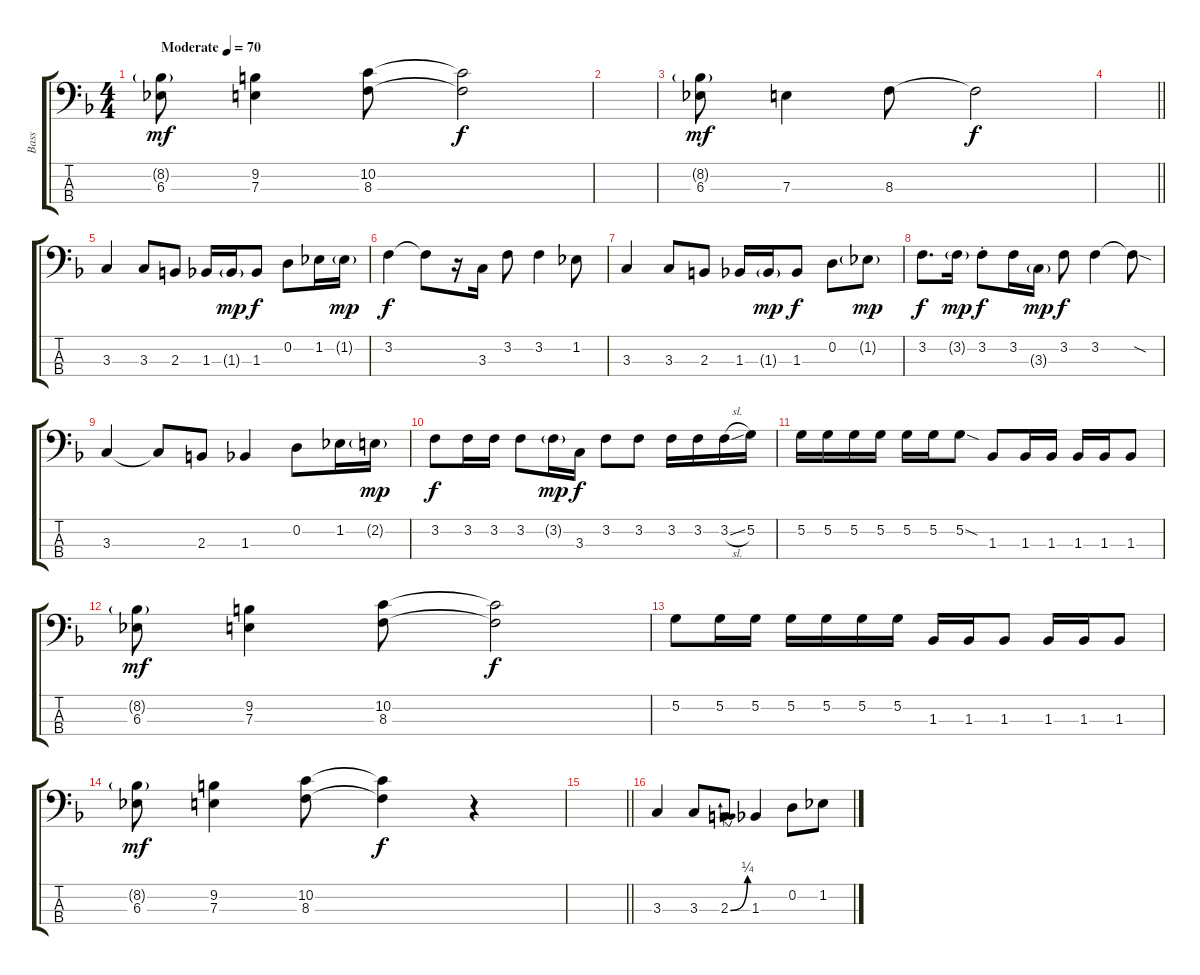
\track ("Bass" "Bass") {instrument electricbassfinger}
\staff {score tabs}
\tuning (G2 D2 A1 E1) {hide}
\ts (4 4)
\tempo (70 "Moderate")
\clef f4
\ks f
(8.2{g} 6.3).8{dy mf instrument electricbassfinger} (9.2 7.3).4 (10.2 8.3).8 (10.2{t} 8.3{t}).2{dy f} |
|
(8.2{g} 6.3).8{dy mf} 7.3.4 8.3.8 8.3{t}.2{dy f} |
\barLineRight lightlight
|
3.3.4 3.3.8 2.3.8 1.3.16 1.3{g}.16{dy mp} 1.3.8{dy f} 0.2.8 1.2.16 1.2{g}.16{dy mp} |
3.2.4{dy f} 3.2{t}.8 r.16 3.3.16 3.2.8 3.2.4 1.2.8 |
3.3.4 3.3.8 2.3.8 1.3.16 1.3{g}.16{dy mp} 1.3.8{dy f} 0.2.8 1.2{g}.8{dy mp} |
3.2.8{d dy f} 3.2{g}.16{dy mp} 3.2{st}.8{dy f} 3.2.16 3.3{g}.16{dy mp} 3.2.8{dy f} 3.2.4 3.2{sod t}.8 |
3.3.4 3.3{t}.8 2.3.8 1.3.4 0.2.8 1.2.16 2.2{g}.16{dy mp} |
3.2.8{dy f} 3.2.16 3.2.16 3.2.8 3.2{g}.16{dy mp} 3.3.16{dy f} 3.2.8 3.2.8 3.2.16 3.2.16 3.2{sl}.16 5.2.16 |
5.2.16 5.2.16 5.2.16 5.2.16 5.2.16 5.2.16 5.2{sod}.8 1.3.8 1.3.16 1.3.16 1.3.16 1.3.16 1.3.8 |
(8.2{g} 6.3).8{dy mf} (9.2 7.3).4 (10.2 8.3).8 (10.2{t} 8.3{t}).2{dy f} |
5.2.8 5.2.16 5.2.16 5.2.16 5.2.16 5.2.16 5.2.16 1.3.16 1.3.16 1.3.8 1.3.16 1.3.16 1.3.8 |
(8.2{g} 6.3).8{dy mf} (9.2 7.3).4 (10.2 8.3).8 (10.2{t} 8.3{t}).4{dy f} r.4 |
\barLineRight lightlight
|
3.3.4 3.3.8 2.3{be (bend 0 0 60 1)}.8 1.3.4 0.2.8 1.2.8
